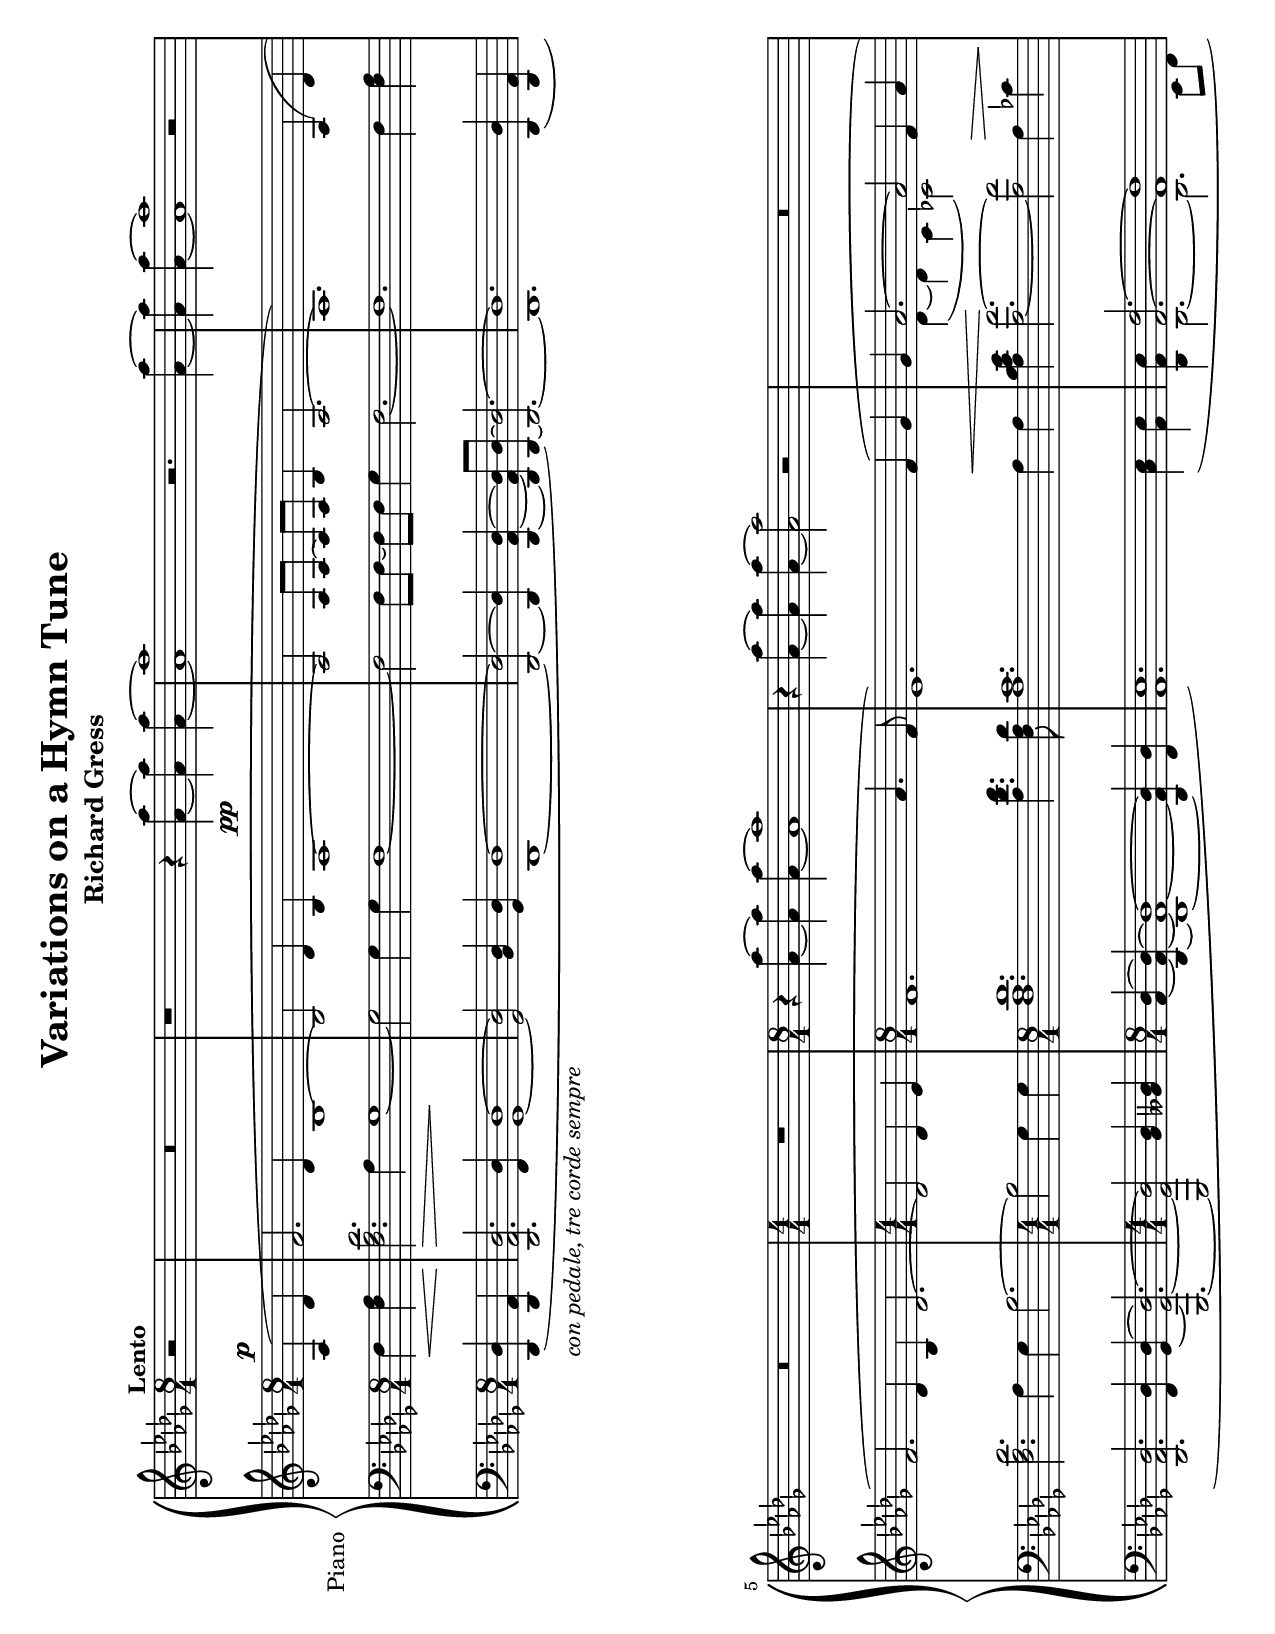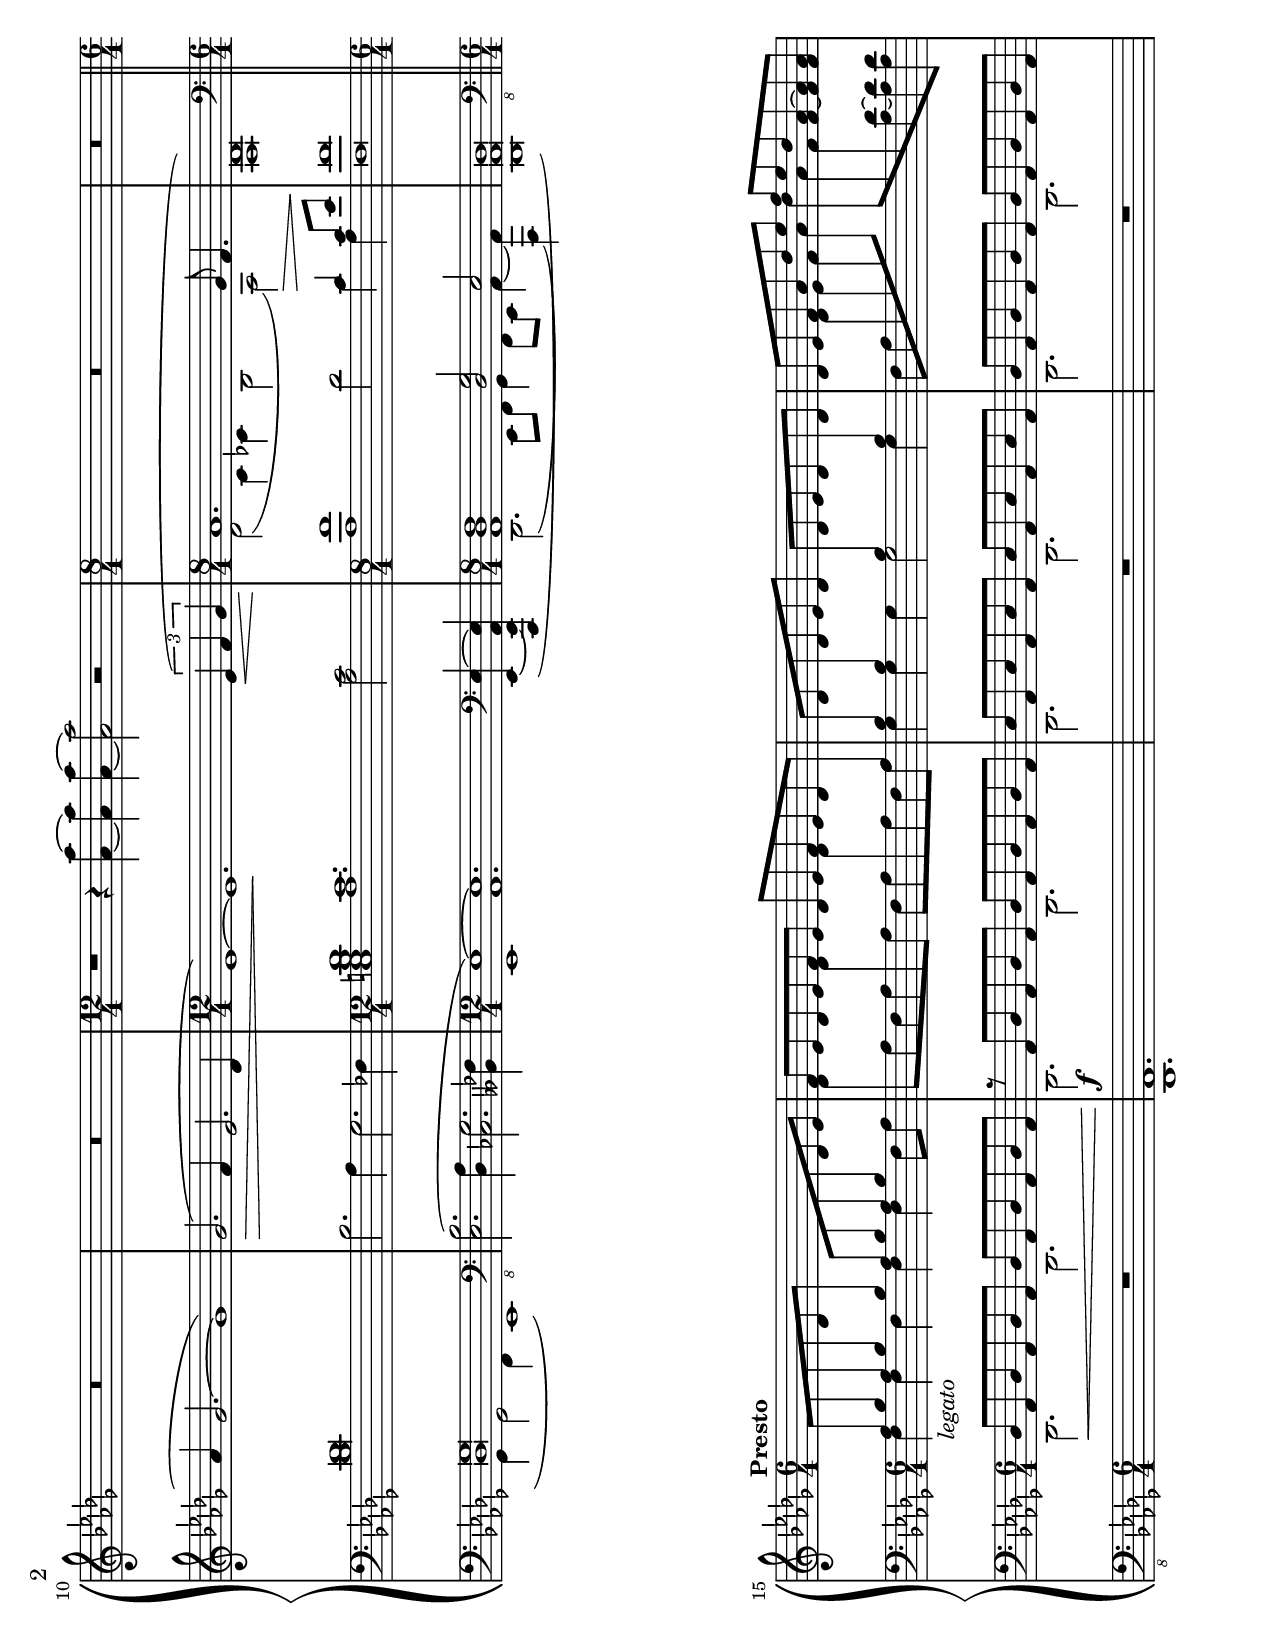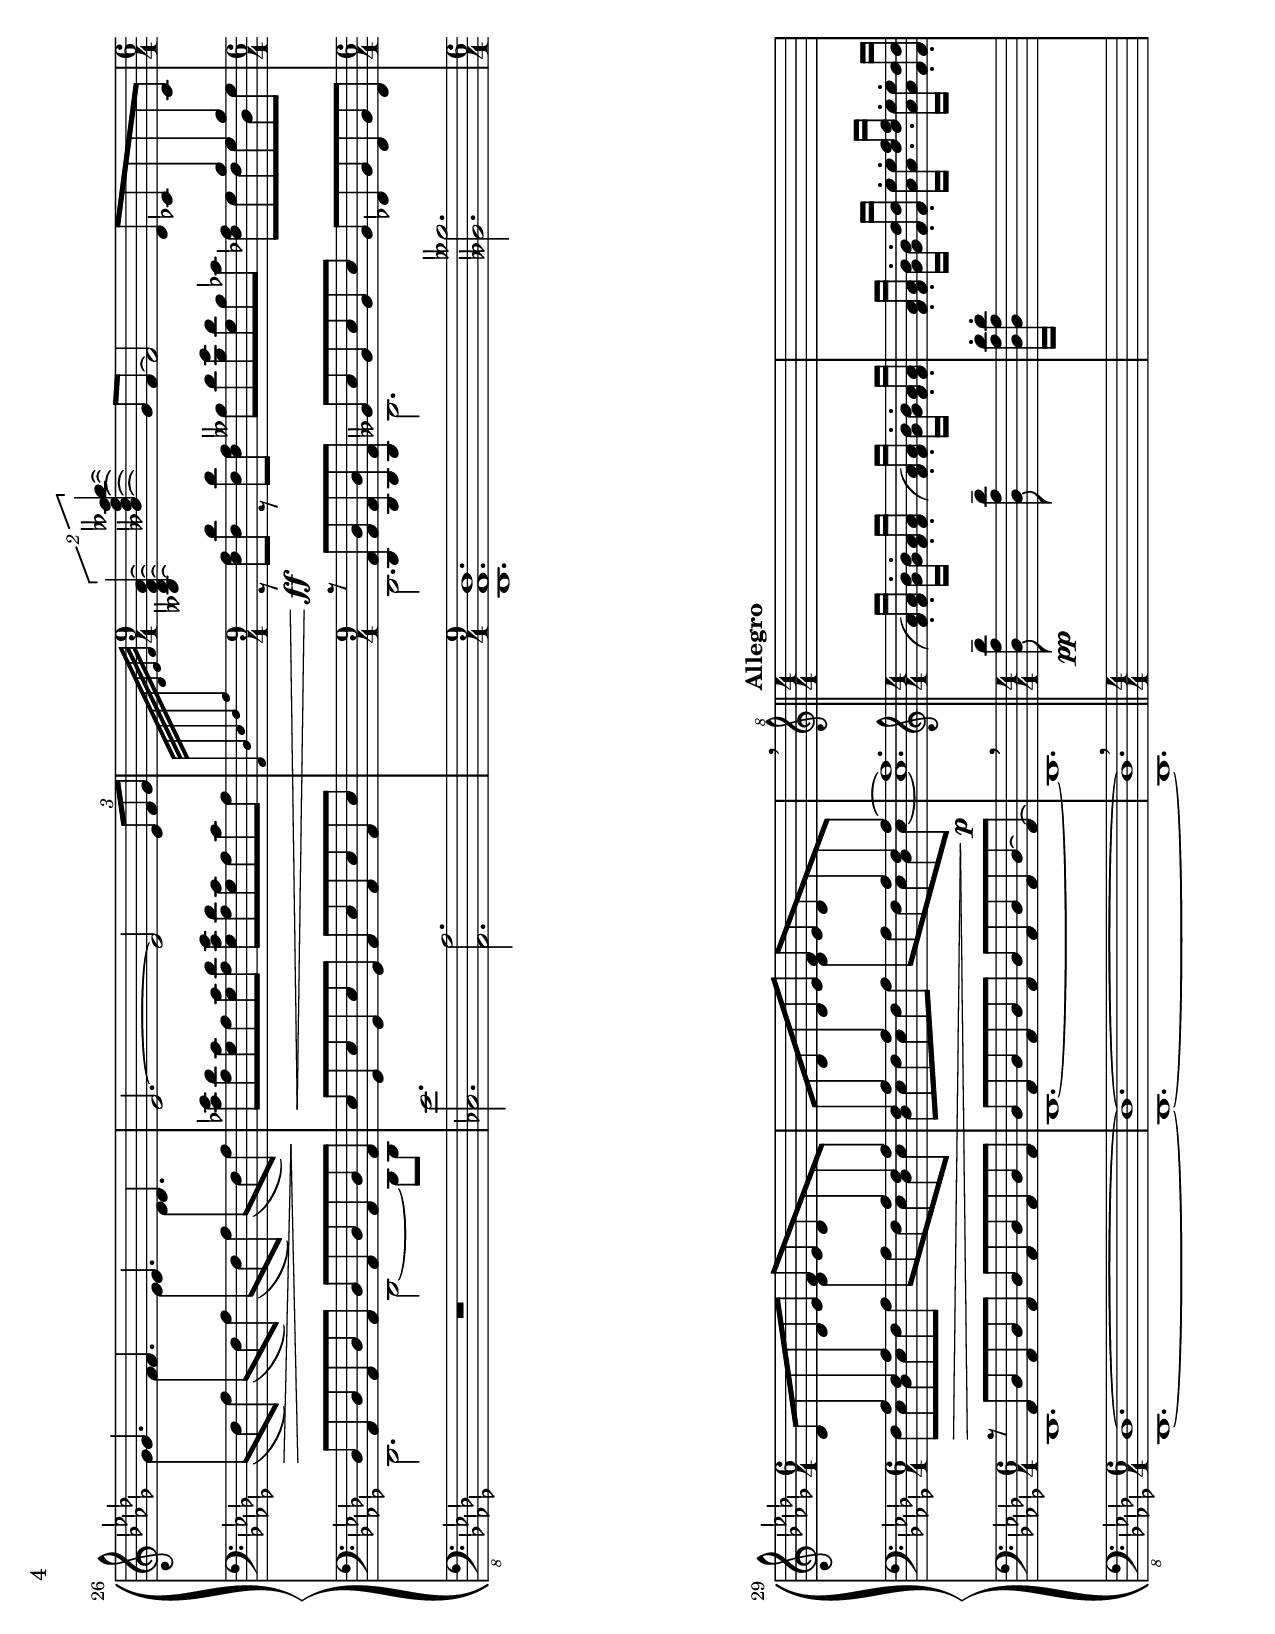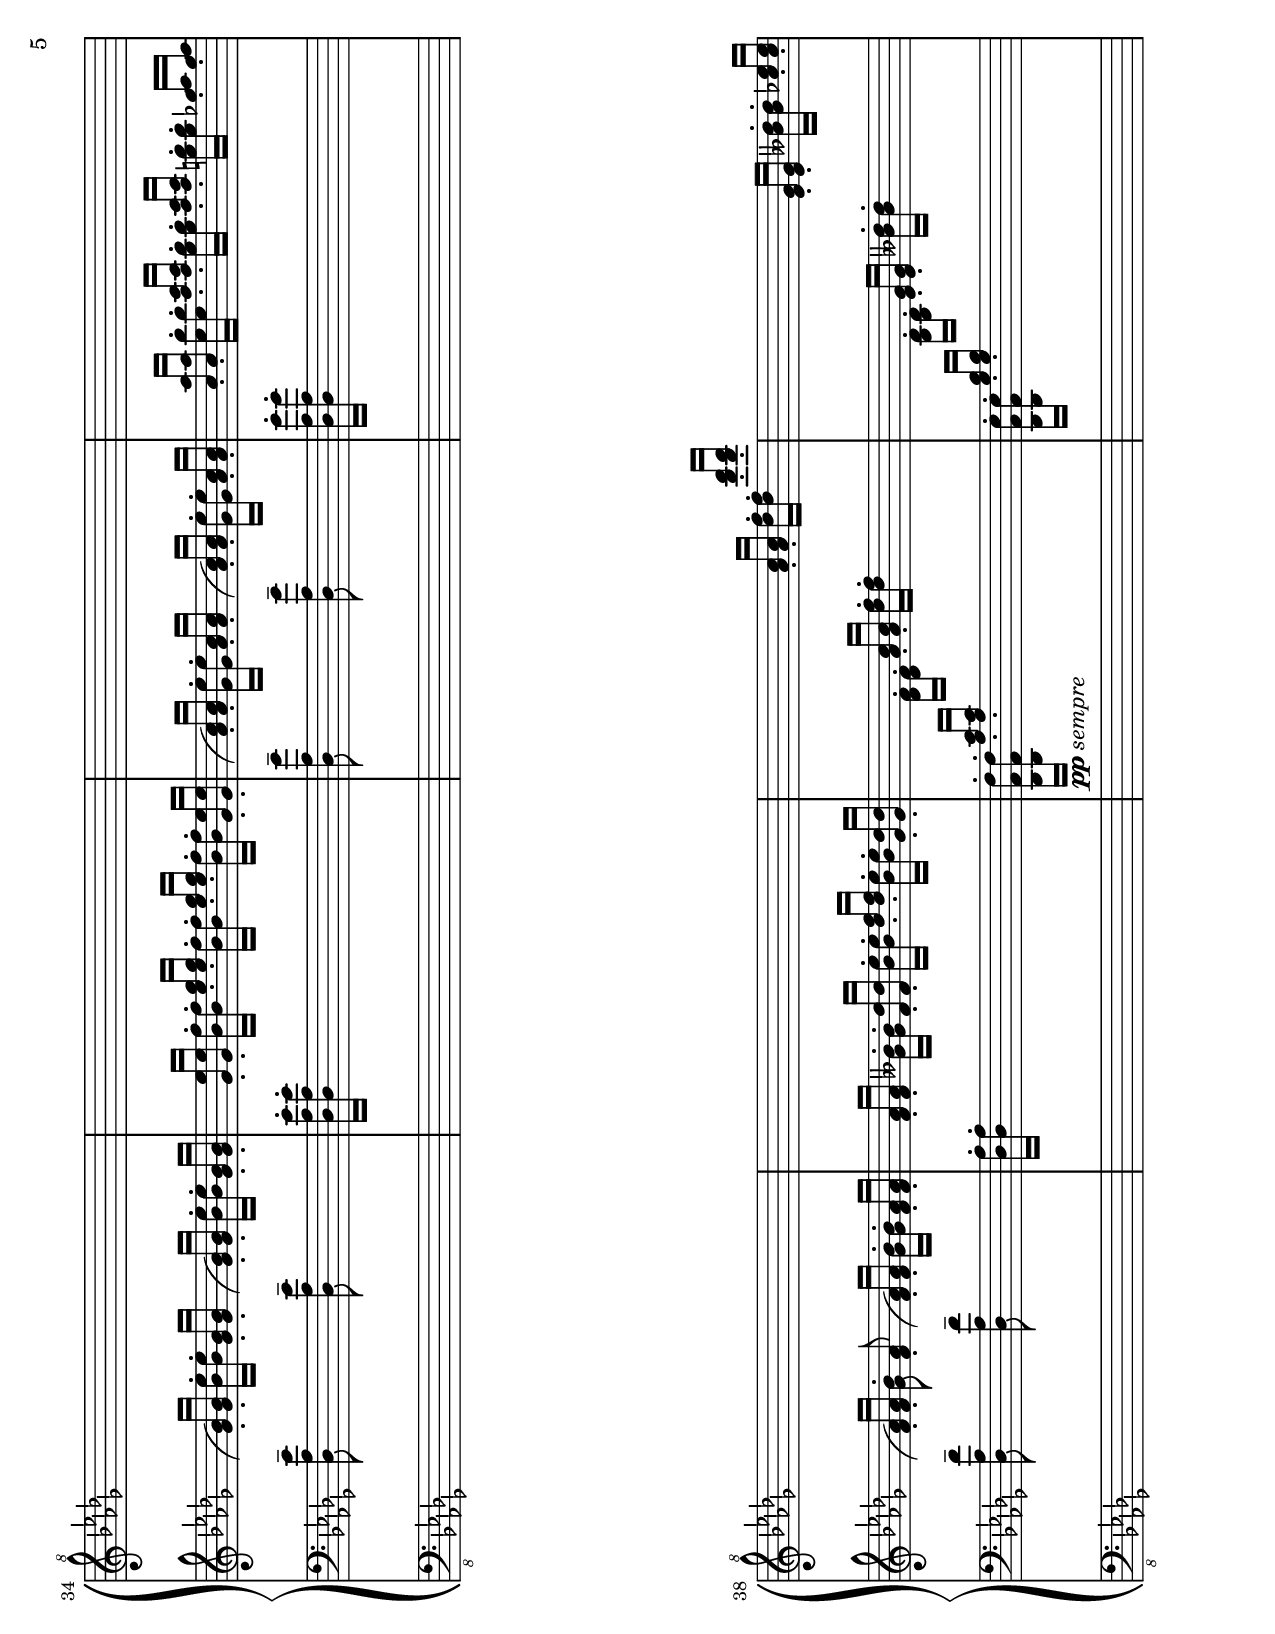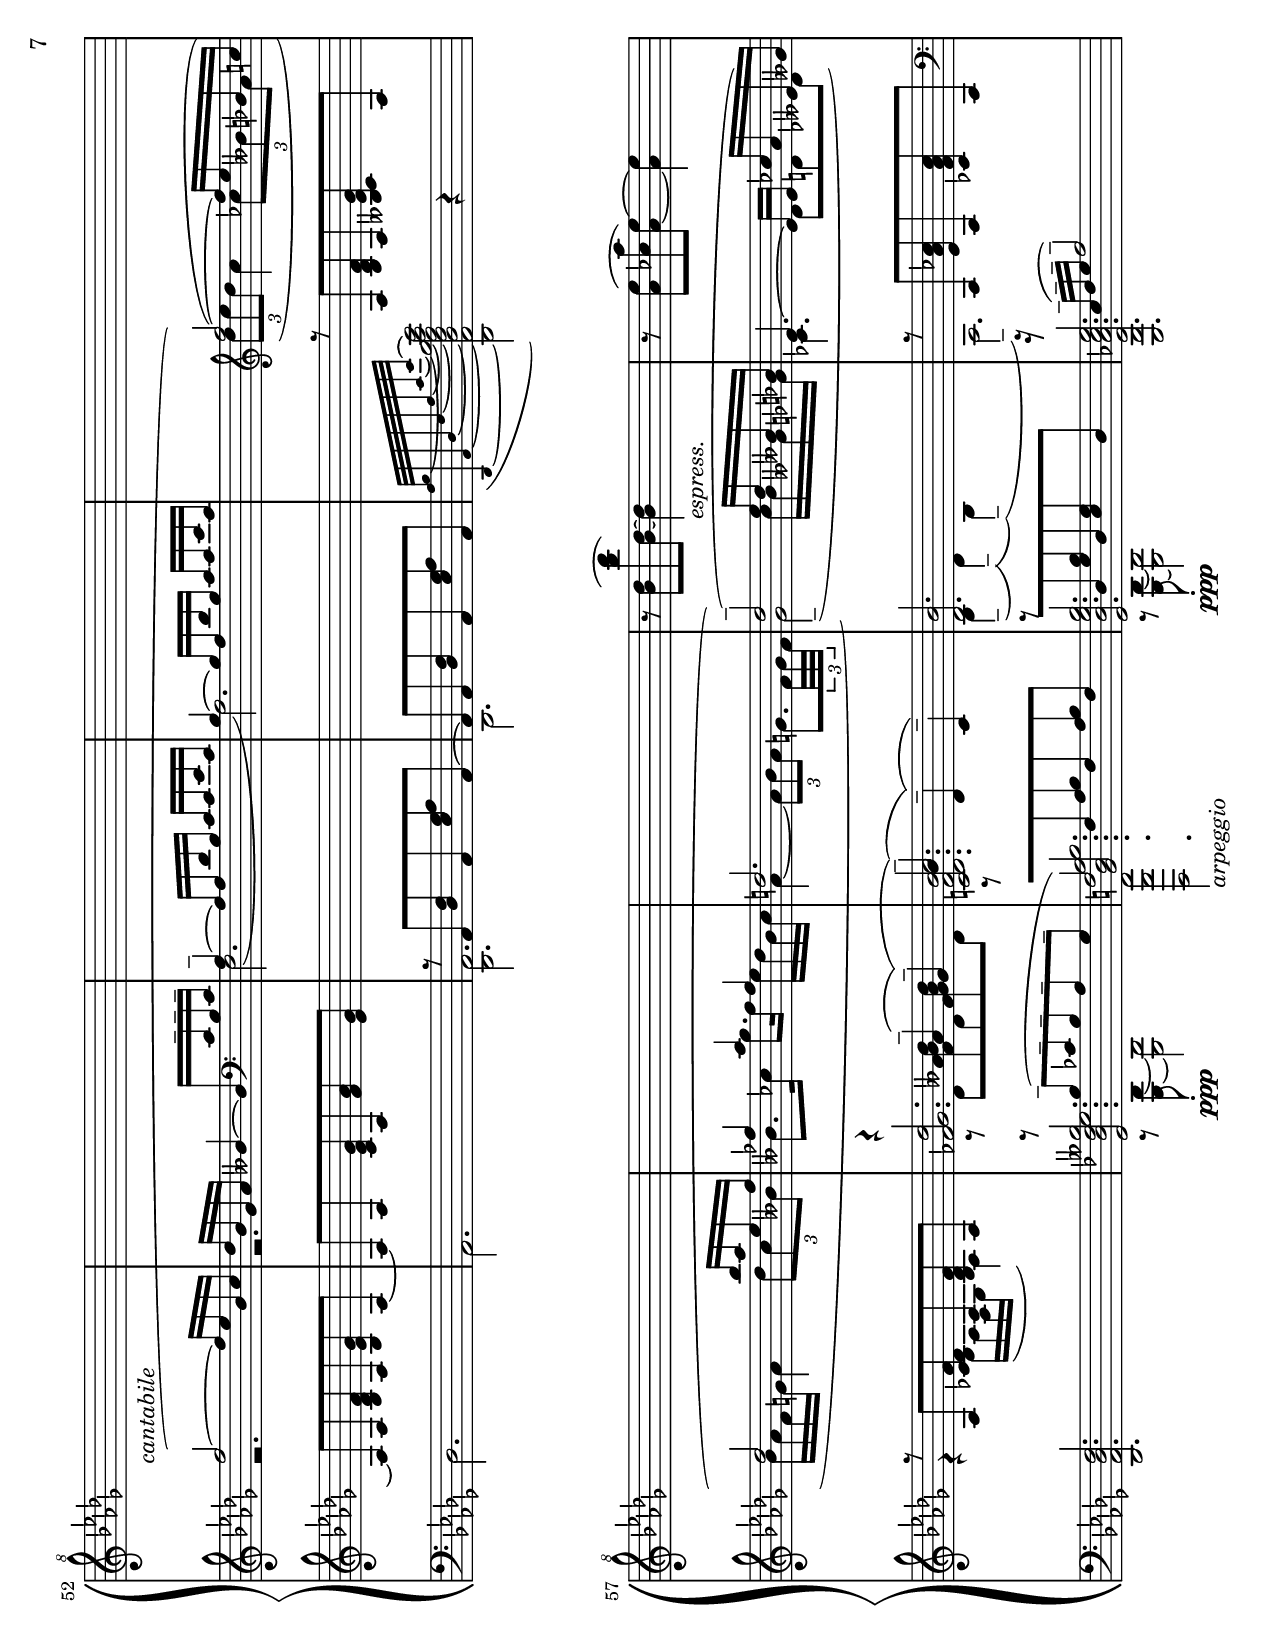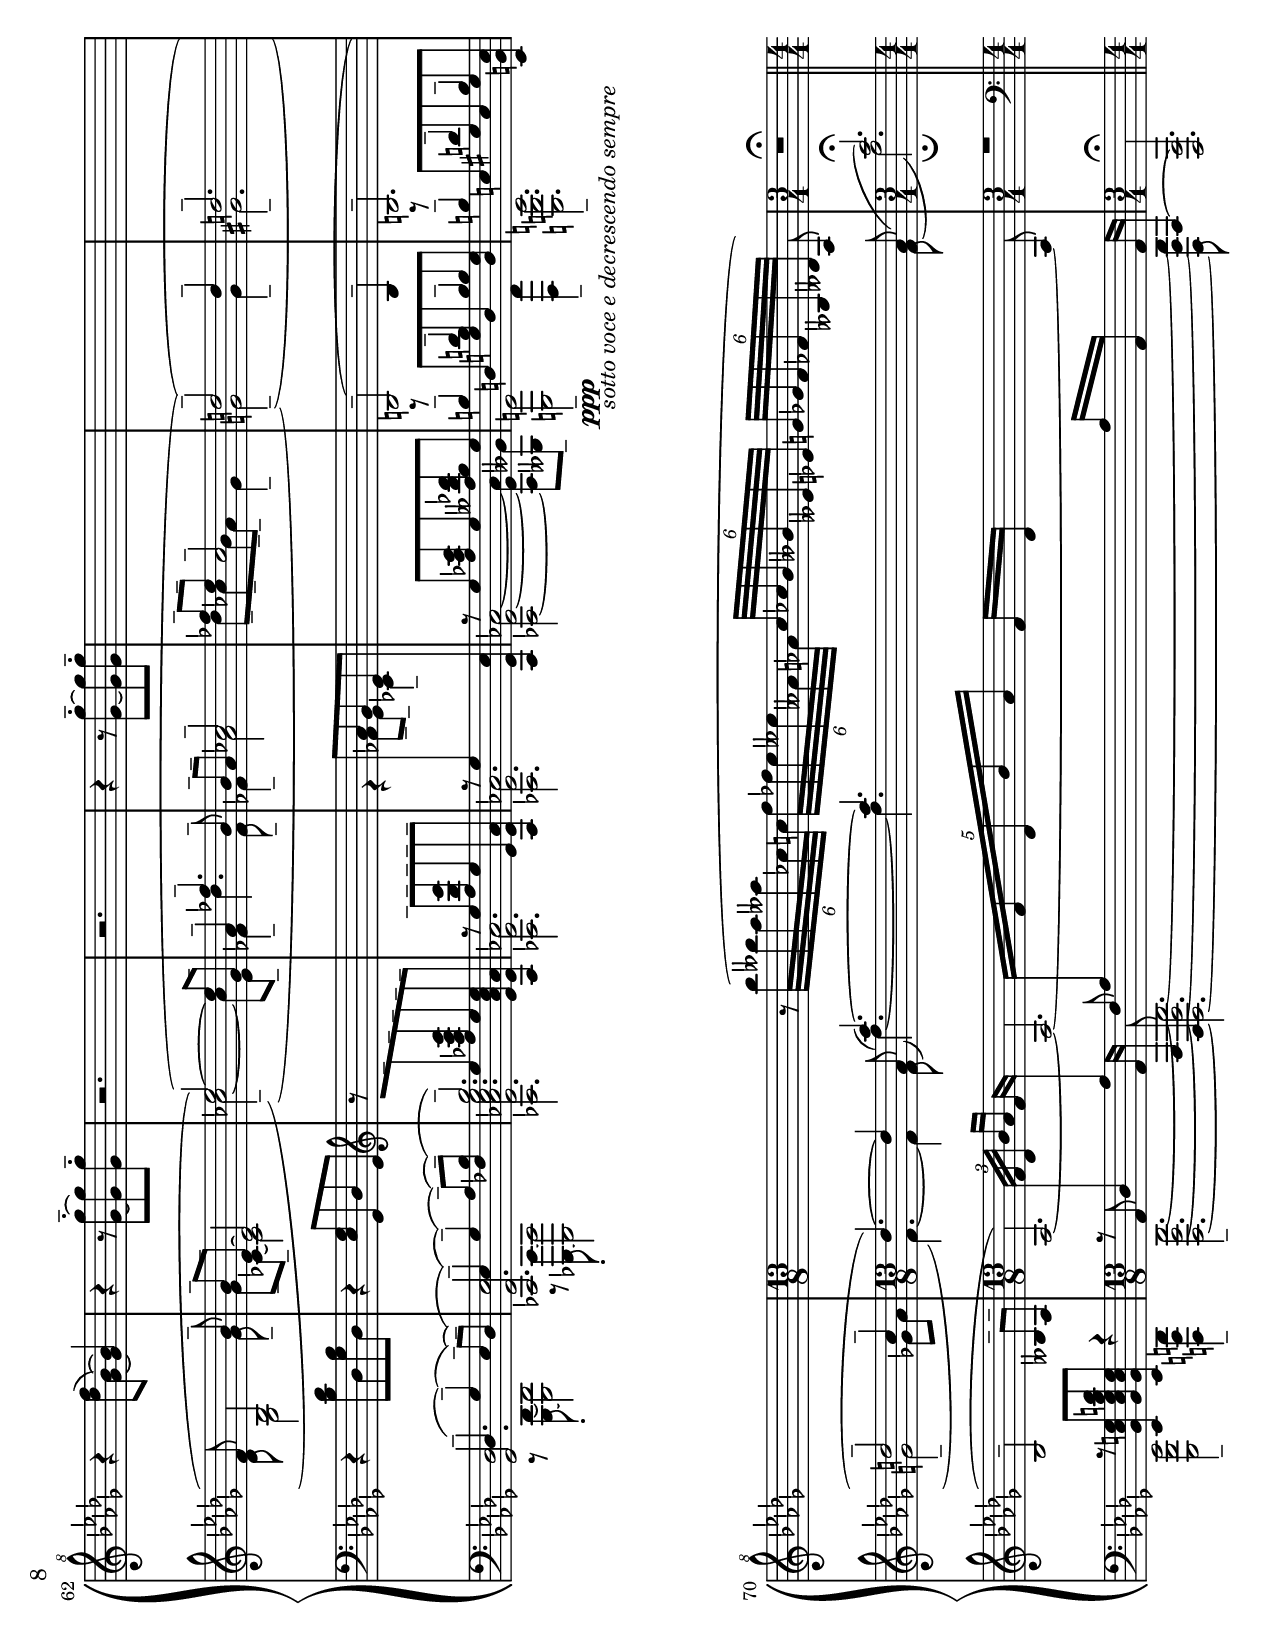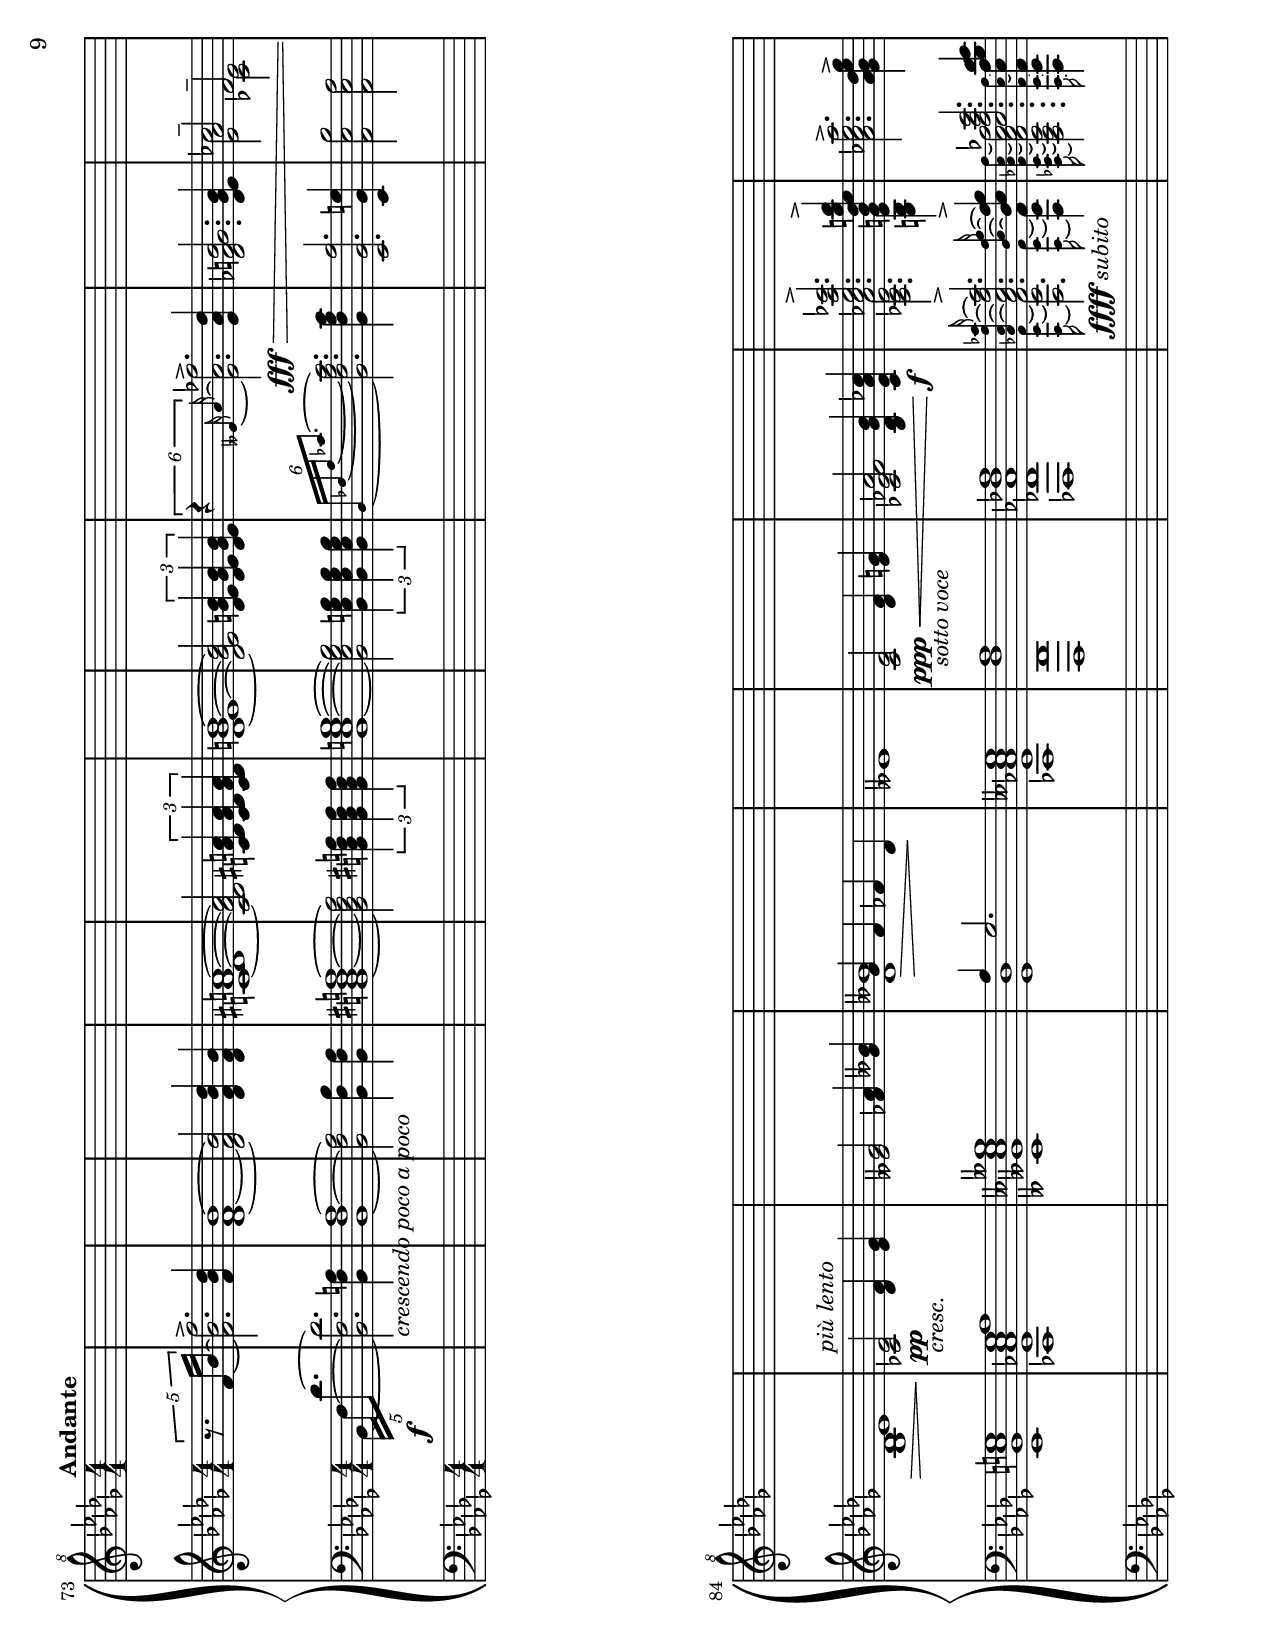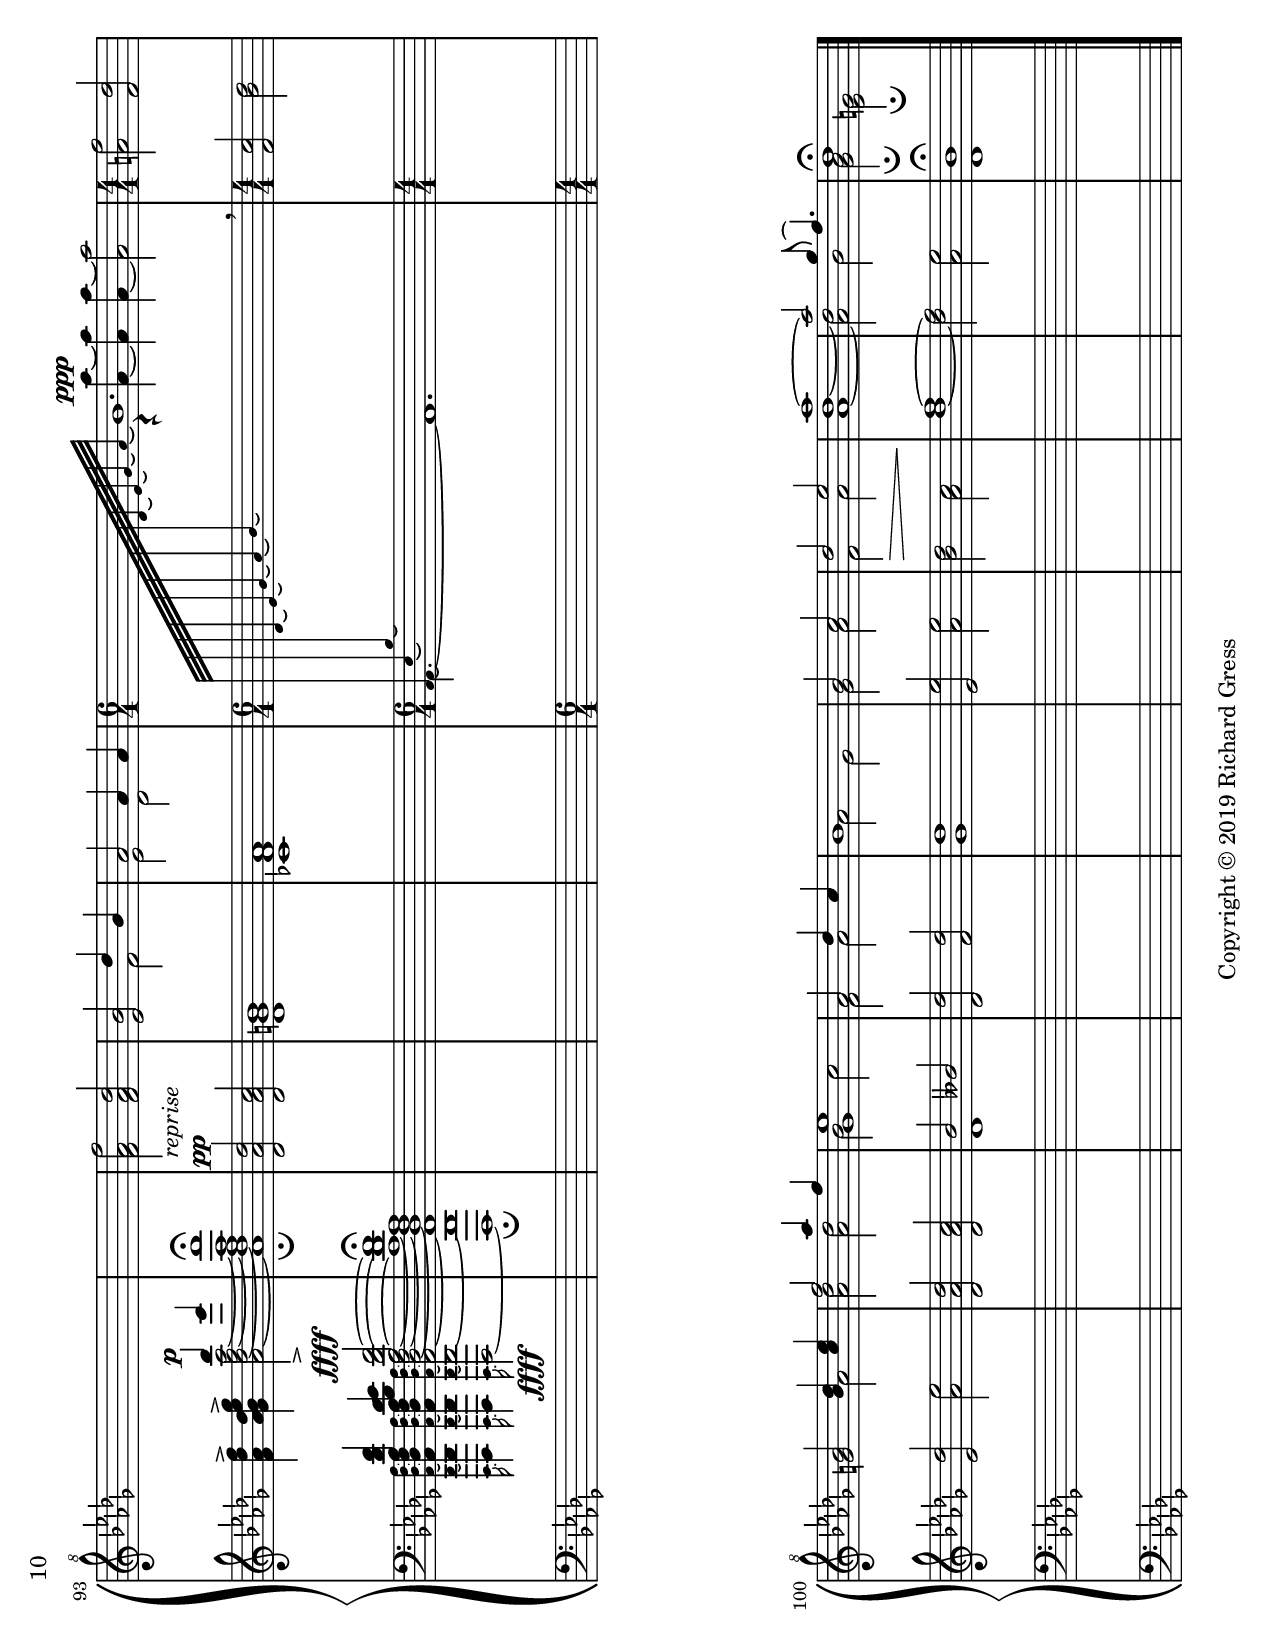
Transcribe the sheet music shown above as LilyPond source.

\version "2.18.2"
#(set-default-paper-size "letter" 'landscape)
cua = { \change Staff = "uppera" }
cub = { \change Staff = "upperb" }
cla = { \change Staff = "lowera" }
clb = { \change Staff = "lowerb" }
sd = { \stemDown }
sn = { \stemNeutral }
su = { \stemUp }

\header {
	title = "Variations on a Hymn Tune"
	subtitle = "Richard Gress"
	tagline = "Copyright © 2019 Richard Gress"
} 
uppera = \relative c'' {
	\numericTimeSignature
	\clef "treble" 
	\key des \major
	r2 
	R1 * 2
	r1 r4 <aes aes'>\pp~<aes aes'> <aes aes'>~
	<aes aes'>1 r2. <aes aes'>4~
	<aes aes'> <aes aes'>~<aes aes'>1 r2
	R1 * 2
	R1
	r4 <aes aes'>~<aes aes'> <aes aes'>~<aes aes'>1
	r4 <aes aes'>~<aes aes'> <aes aes'>~<aes aes'>2 r
	R1 * 2
	R1 * 2
	R1 * 2
	r1 r4 <aes aes'>~<aes aes'> <aes aes'>~<aes aes'>2 r
	R1 * 2
	R1 * 2
	\clef treble \voiceOne \cub aes,8 bes aes bes \cua des \cub bes aes bes aes bes \cua des ees
	f ees des ees f ees des ees f ees des \cub aes
	bes \cua des \cub bes \cua des ees des \cub bes \cua des ees des \cub bes \cua des
	des ees f aes des ees f ees des \oneVoice <f, aes>~<f aes> \voiceOne <f aes>
	<ges bes> \cub a, bes b bes a b c cis \cua d dis e 
	<des f> ees des ees des ees des ees f ees des \cub bes
	\time 9/4 g bes \cua des \cub bes g bes \cua des ees des ces des ees
	des \cub beses ges beses \cua des ees 
	\time 6/4 \oneVoice <des ees f>\laissezVibrer \voiceOne ees des \cub aes f aes \cua des \cub aes \cua des f aes f
	<des ees> des ces des ces des ees d ees e f ges
	\times 3/2 { \oneVoice <g, a c d e g>4 <aes bes des ees f aes>~ } <aes bes des ees f aes>2 \voiceOne f'8 aes
	aes4. ges~ges2.
	ges4. f ees des
	ees2.~ees2 \times 2/3 { ees8 f ges }
	\grace { \cub aes,,32 des ees f aes \cua des ees f } \times 3/2 { <beses, des f aes>4\laissezVibrer <beses' des f aes beses>\laissezVibrer } ges8 f~f2 des8 ces \cub beses ges beses \cua ces
	des \cub aes f aes \cua des ees f ees des \cub aes f aes
	f aes \cua des \cub aes \cua des ees f ees des \cub aes f aes~
	aes1. \breathe \cua \clef "treble^8"
	s1 * 18
	s2. * 10
	\oneVoice r8 <bes'' des>( <bes' des> <bes, des>)~ <bes des>4
	r8 <aes ees'>( <ces aes'> <aes ees'>)~ <aes ees'>4
	r4 <des f>8( <ges, bes>)~ <ges bes>4
	r4 r8 <ges ges'>---.~<ges ges'> <ges ges'>---.
	r2.
	r
	r4 r8 <ges ges'>---.~<ges ges'> <ges ges'>---.
	s2. * 5 s8
	r8 \times 4/6 { bes'32( beses aes aeses ces, c } \times 4/6 { f fes ees eeses aeses, aes }
	\times 4/6 { c ces bes beses eeses, ees } \times 4/6 { g ges f fes beses, deses } aes8) R1 * 3/4\fermata
	s1 * 36 s2.
}

upperb = \relative c' {
	\clef treble 
	\key des \major 
	\numericTimeSignature
	\time 8/4
	\partial 2 
	\voiceOne \tempo "Lento" aes4(^\p des 
	f2. des4 bes1~\!
	bes2 des4 bes aes1~
	aes2 aes8 aes~aes aes bes4 aes2.~
	aes1.) aes4( des \cub
	f2. des4 bes \cub des2.~
	\time 4/4 des2 des4 ees 
	\time 8/4 f1. aes4. f8
	ees1.) f4( ges
	ges << { aes2.\!~aes2 } \\ { des,4~( des c ces2) } >> f4 aes
	aes ges2.\!~ges1)
	ges2.(\> f4 ees2. des4
	\time 12/4 ees1)~ees1.\!
	<< { \times 2/3 { ees4(\< f ges } \time 8/4 aes1.\! ges8\> f4. <aes, des>\breve\!) } \\ { s2 des2( c4 ces bes2 aes) } >>
	\bar "||" \clef bass
	\time 6/4 \voiceTwo \tempo "Presto" f4_\markup { \italic legato } f f f f f8 aes
	\cua des \cub aes f aes \cua des \cub aes f aes \cua des \cub aes f aes 
	ges4 ges ges ges2 ges4
	f8 aes \cua des ees f aes des aes f \cub \oneVoice <aes, des>~<aes des> \voiceTwo <aes des>
	<bes des> f ges g ges f g aes a bes b c
	aes ges f ges f ges f ges aes ges f des
	g fes g fes g fes <fes aes>4 <fes aes> <fes aes> <fes ges beses>8 ges eeses ges ges beses
	\oneVoice <f aes bes>\laissezVibrer \voiceTwo aes f ees des ees f ees f \cua des' ees des
	\cub <ges, aes ces>\< aes ges aes ges aes ges <g b> <aes c> <a cis> <bes d> <ces ees>
	r\!\ff <f, aes> <f des'> r <f des'> <f aes> <des' f> <aes ees'> <f des'> aes \times 2/3 { des( c ces }
	bes) \cua des \cub bes \cua ges' \cub bes, \cua des \cub beses \cua des ees des \cub beses \cua des
	ges[(_\> \cub f, aes]) \cua f'[( \cub f, aes]) \cua ees'[( \cub f, aes]) \cua des[( \cub f, aes])\!
	<ces ees>\< <aes des> <ges ces> aes <ges ces> <aes des> <ges ces ees> <aes des> <ges ces> aes ces aes
	r\!\ff <f aes> <f des'> r <f des'> <f aes> beses des <beses ees> <ges des'> beses ces <fes, aes> ges fes ges des ges
	f\> ees des ees f aes \cua des \cub aes f ees des ees des ees f ees f aes \cua des \cub aes f ees des ees~\!\p
	ees1. \bar "||" \clef treble \breathe \time 4/4
	\oneVoice \autoBeamOff \cla \sd \tempo "Allegro" <des aes' des>8--(\pp \cub \su <f' aes>16-.)[ <f aes>-.] \sd <ges bes>-.[ <ges bes>-.] \su <f aes>-.[ <f aes>-.] \cla \sd <des, aes' des>8--( \cub \su <f' aes>16-.[) <f aes>-.] \sd <ges bes>-.[ <ges bes>-.] \su <f aes>-.[ <f aes>-.]
	\cla \sd <des, aes' des>16-.[ <des aes' des>16-.] \cub \su <f' aes>16-.[ <f aes>-.] \sd <ges bes>-.[ <ges bes>-.] \su <f des'>-.[ <f des'>-.] \sd <aes ees'>-.[ <aes ees'>-.] \su <des f>-.[ <des f>-.] \sd <aes ees'>-.[ <aes ees'>-.] \su <f des'>-.[ <f des'>-.]
	\cla \sd <des, aes' ees'>8--( \cub \su <ges' bes>16-.)[ <ges bes>-.] \sd <bes ees>-.[ <bes ees>-.] \su <ges bes>-.[ <ges bes>-.] \cla \sd <des, aes' ees'>8--( \cub \su <ges' bes>16-.)[ <ges bes>-.] \sd <bes ees>-.[ <bes ees>-.] \su <ges bes>-.[ <ges bes>-.] 
	\cla \sd <des, aes' ees'>16-.[ <des aes' ees'>]-. \cub \su <ges' ees'>-.[ <ges ees'>-.] \sd <bes f'>-.[ <bes f'>-.] \su <ees ges>-.[ <ees ges>-.] \sd <bes f'>-.[ <bes f'>-.] \su <ees ges>-.[ <ees ges>-.] \sd <bes f'>-.[ <bes f'>-.] \su <ges ees'>-.[ <ges ees'>-.]
	\cla \sd <des, aes' ges'>8--( \cub \su <aes'' c>16)-.[ <aes c>-.] \sd <ges ees'>-.[ <ges ees'>-.] \su <aes c>-.[ <aes c>-.] \cla \sd <des,, aes' ges'>8--( \cub \su <aes'' c>16)-.[ <aes c>-.] \sd <ges ees'>-.[ <ges ees'>-.] \su <aes c>-.[ <aes c>-.]
	\cla \sd <des,, aes' ges'>16-.[ <des aes' ges'>-.] \cub \su <c'' aes'>-.[ <c aes'>-.] \sd <ees bes'>-.[ <ees bes'>-.] \su <aes c>-.[ <aes c>-.] \sd <ges bes>-.[ <ges bes>-.] \su <aes c>-.[ <aes c>-.] \sd <g bes>-.[ <g bes>-.] \su <ges aes>-.[ <ges aes>-.]
	\cla \sd <des,, aes' f'>8--( \cub \su <f' aes>16)-.[ <f aes>-.] \sd <ges bes>8-. \su <f aes>-. \cla \sd <des, aes' f'>8--( \cub \su <f' aes>16)-.[ <f aes>-.] \sd <ges bes>-.[ <ges bes>-.] \su <f aes>-.[ <f aes>-.] 
	\cla \sd <des, aes'>-.[ <des aes'>-.] \cub \su <f' aes>16-.[ <f aes>-.] \sd <ges beses>-.[ <ges beses>-.] \su <f des'>-.[ <f des'>-.] \sd <beses ees>-.[ <beses ees>-.] \su <des f>-.[ <des f>-.] \sd <beses ees>-.[ <beses ees>-.] \su <ges des'>-.[ <ges des'>-.]
	\cla \sd <des,, aes' f'>-.[_\markup { \dynamic pp \italic sempre } <des aes' f'>-.] \su <aes'' c>-.[ <aes c>-.] \cub \sd <des f>-.[ <des f>-.] \su <aes' c>-.[ <aes c>-.] \sd <des f>-.[ <des f>-.] \cua \su <aes' c>-.[ <aes c>-.] \sd <des f>-.[ <des f>-.] \su <des' f>-.[ <des f>-.]
	\cla \sd <des,,,,, aes' ees'>-.[ <des aes' ees'>-.] \su <ges' bes>-.[ <ges bes>-.] \cub \sd <bes des>-.[ <bes des>-.] \su <ees ges>-.[ <ees ges>-.] \sd <beses' des>-.[ <beses des>-.] \cua \su <ees ges>-.[ <ees ges>-.] \sd <beses' des>-.[ <beses des>-.] \su <ces ees>-.[ <ces ees>-.]
	\cla \sd <des,,,, aes' f'>-.[ <des aes' f'>-.] \cub \su <ges'' beses>-.[ <ges beses>] \sd <f aes>-.[ <f aes>-.] \cua \su <ges' beses>-.[ <ges beses>] \sd <f aes>-.[ <f aes>-.] \su <ges' beses>-.[ <ges beses>] \sd <f aes>-.[ <f aes>-.] \su <des' f>-.[ <des f>-.]
	\cla \sd <ees,,,,, bes' g'>-.[ <ees bes' g'>-.] \cub \su <f'' bes>-.[ <f bes>-.] \sd <g ees'>-.[ <g ees'>-.] \su <des' g>-.[ <des g>-.] \cla \sd <ees,,, c' aes'>-.[ <ees c' aes'>-.] \cub \su <c'' aes'>-.[ <c aes'>-.] \sd <bes' ees>-.[ <bes ees>-.] \su <c aes'>-.[ <c aes'>-.]
	\cla \sd <des,,, aes' des>8--( \cub \su <f'' aes>16-.)[ <f aes>-.] \sd <ges bes>8-. \su <f aes>-.\cla \sd <des, aes' des>16-.[ <des aes' des>16-.] \cub \su <f' aes>16-.[ <f aes>-.] \sd <ges bes>-.[ <ges bes>-.] \su <f aes>16-.[ <f aes>-.]
	\cla \sd <des, aes' des>16-.[ <des aes' des>16-.] \cub \su <f' aes>16-.[ <f aes>-.] \sd <ges bes>-.[ <ges bes>-.] \su <f des'>-.[ <f des'>-.] \sd <aes ees'>-.[ <aes ees'>-.] \su <des f>-.[ <des f>-.] \sd <ees ges>-.[ <ees ges>-.] \su <aes, f'>-.[ <aes f'>-.]
	<f des'>8-- \cla \sd <aes,, ees'>16-.[\> <aes ees'>16-.] \su <des f>-.[ <des f>-.] \sd <ees aes>-.[ <ees aes>-.] \su <f des'>-.[ <f des'>-.] \sd <aes ees'>16-.[ <aes ees'>16-.] \su <des f>-.[ <des f>-.] \sd <ees aes>-.[ <ees aes>-.] 
	\cub \su <f des'>-.[ <f des'>-.]  \sd <aes ees'>16-.[ <aes ees'>16-.] \su <des f>-.[ <des f>-.] \sd <ees aes>-.[ <ees aes>-.] \su <f des'>-.[ <f des'>-.] \cua \sd <aes ees'>16-.[ <aes ees'>16-.] \su <des f>-.[ <des f>-.] \sd <ees aes>-.[ <ees aes>-.] \su <f des'>8-.\! r
	\cla \sd <des,,,, aes'>8--(\pp\> \su <des' aes'>16-.)[ <des aes'>-.] \sd <des, aes'>8-. \su <des' aes'>-. \sd <des, aes'>-. \su <des' aes'>-.\!
	\cub s1 \oneVoice \autoBeamOn
	\time 3/4 << {  \tempo "Lento"
			R1 * 3/4
			R1 * 3/4 
			f''2(~^\markup { \italic cantabile } f16 ees bes c
			des bes ges aes beses4~beses16 \clef bass c,-- bes-- c--
			aes4~-- aes16 aes des bes c c ees c
			bes4~bes16 aes des bes c c ees c
			\clef treble f'2)(~ f16 ees bes c
			des2 bes'16 aes ees f 
			fes4 aes fes
			d2.
			des2)(-- ees16-\markup { \italic espress. } des beses bes
			ees,4.~ees16 ees ces' aes eeses geses
			f8 bes,2 bes'8-- bes-- ees,--~ ees2
			ees')(~ ees8 ges,-- 
			aes4-- fes'4.-- bes,8--
			bes-- aes-- ces2-- 
			fes8-- ees-- ces2-- 
			d)(-- d4-- 
			d2.--
			d2-- c4--
			des4.)~des4 aes8(
			aes'4.)~aes4. aes,8(
			aes'2.)\fermata
	}
	\\
	{
		R1 * 3/4 
		R1 * 3/4 
		r2.
		r
		f,,( 
		aes)
		\times 2/3 { des'8( ees des } c4 \times 2/3 { ces8 beses aes }
		bes16 aes f g aes4 \times 2/3 { des8 c beses }
		beses8. ces16 ges'8. fes16 ees des beses ces
		aes4~ \times 2/3 { aes8 bes aes } g8. \times 2/3 { f32 g f }
		ges2--)( c16 bes geses ges
		ces,4. des8 d des
		des ges,2 ges'8-- 
		ges-- ces,--~ ces2
		ces'2--)(~ ces8 ees,-- 
		fes4-- des'4. fes,8--
		fes4-- aes2
		des8-- ces-- bes-- aes-- ges4--
		g2)(-- g4-- 
		gis2.--
		g2-- ges8 aes8
		f4.)~f4 f8(
		f'4.)~f4. f,8(
		f'2.\fermata)
	}
>>
	\bar "||"
	\time 4/4 \partial 4 \times 4/5 { \oneVoice \set tieWaitForNote = ##t \tempo "Andante" r8. f,16~ bes~ } <f bes f'>2.-> \set tieWaitForNote = ##t <f bes des>4
	<des f bes>1~
	<des f bes>2 <des f bes des>4 <des f bes>
	<c d fis a>1~
	<c d fis a>2 \times 2/3 { <c d fis a>4 <c d fis a> <c d fis a> }
	<des ees g bes>1~
	<des ees g bes>2 \times 2/3 { <des ees g bes>4 <des ees g bes> <des ees g bes> }
	\grace { \set tieWaitForNote = ##t \times 4/6 { r4 eeses16~ aes~ } } \set tieWaitForNote = ##f <eeses aes fes'>2.->\>\fff <eeses aes des>4
	<des fes g bes>2. <des ees g bes>4
	<< { aes'2-- f-- } \\ { <ees ces'> <ces ees> } >>
	<bes des ees>1
	<ces ees>2^\markup { \italic { più lento } }\!\pp_\markup { \italic cresc. } <des f>4 <ees ges>
	<eeses ges>2 <fes aes>4 <ges beses>
	<< { ges4\> f fes des\! } \\ { <des beses'>1 } >>
	eeses
	<c ees>2\ppp_\markup { \italic { sotto voce } }\< <des f>4 <ees g>
	<ces ees fes aes>2 <bes des ges bes>4 <ces ees aes ces>\!\f
	<< { <ces' ees aes ces>2.-> <bes des ees g bes>4-> } \\ { <aes, ces ees aes>2.-> <g bes ees g>4-> } >>
	<aes' ces ees aes>2.-> <ges aes bes des ees ges>4->
	<f aes des f>-> <ges aes bes des ees ges>-> << { des''^\p ees f1\fermata } \\ { <aes,, des f aes>2->~<aes des f aes>1\fermata } >>
	\cua <f' aes f'>2_\markup { \italic reprise } <f aes des>
	<ees bes'> << { des'4 bes aes2 aes4 aes } \\ { f2 ees des } >> \time 6/4
	\grace { \cla aes,,32[\laissezVibrer ees'\laissezVibrer bes'\laissezVibrer \cub des\laissezVibrer ees\laissezVibrer ges\laissezVibrer aes\laissezVibrer bes\laissezVibrer \cua des\laissezVibrer ees\laissezVibrer ges\laissezVibrer aes]\laissezVibrer } << { bes1. } \\ { r4 <aes aes'>4^\ppp~<aes aes'> <aes aes'>~<aes aes'>2 } >>
	\time 4/4 <a f'>2 <f des'> 
	<g bes> << { <bes des>4 <c ees> f2 aes4 f <ges, ees'>1 aes2 des4 c bes1 bes2 c des ees aes1~aes2 ges8( f4.) des1\fermata } \\ { 
	aes2 <aes des> <aes des> bes c f, aes aes ges ges aes f\> aes <aes des>1\!~<aes des>2 bes <ges bes>\fermata <ees g>\fermata
	} >> \bar "|."
}
lowera = \relative c {
	\numericTimeSignature
	\clef bass \key des \major
	\voiceTwo f4\< <f aes>
	<f aes des>2.\!\> aes4 ges1~\!
	ges2 ges4 ges f1~
	f2 f8 f~f f ges4 f2.~
	f1. f4 <f aes>
	<f aes des>2. aes4 ges \oneVoice bes2.~
	bes2 ges4 ges
	<f aes des>1. <aes des f>4. <f aes des>8
	<aes c>1. aes4^\< aes
	<aes bes c ees> <aes f'>2.~\! <aes f'>2 aes4^\> ces
	<bes des>\breve\!
	bes2. aes4 ges2. fes4
	<ees g bes des>1 <aes c>1. <aes c>2
	<aes f'>1 des2 << { c4 c8 ees } \\ { c4 aes } >>
	<f f'>\breve
	<< { des8 aes des aes des aes des aes des aes des aes
	r aes des aes des aes des aes des aes des aes
	ees' aes, ees' aes, ees' aes, ees' aes, ees' aes, ees' aes, 
	des aes des aes des aes des aes des aes des aes
	aes ees' aes, ees' aes, ees' aes, ees' aes, ees' aes, ees'
	r <bes ees> <aes des> <bes ees> <aes des> <bes ees> <aes des> <bes ees> <aes des> <bes ees> <aes des> <bes ees>
	bes <g des'> bes <g des'> bes <g des'> <fes ces'> des' <fes, ces'> des' <fes, ces'> des' eeses eeses beses eeses aes, ces
	r aes des aes des aes des aes des aes des aes 
	ees' <ges, ces> <aes ees'> <ges ces> <aes ees'> <ges ces> <ces ees> <ges aes> <ces ees> <ges aes> <ces ees> <ges aes>
	des <des aes'> <aes' des> <des, aes'> <aes' des> <des, aes'> aes' des aes des aes des
	r ges, ges' des ges des r ges, des' ges des ges
	des aes des aes des aes des aes des aes des aes
	ees' ges, ees' ges, ees' ges, aes ees' aes, ees' aes, ees'
	\time 9/4 r <des, aes'> <aes' des> <des, aes'> <des des'> <des aes'>
	beses' ees beses ees beses ees beses fes beses fes beses fes
	\time 6/4 r aes des aes des aes des aes des aes des aes
	des aes des aes des aes des aes des aes des\laissezVibrer aes\laissezVibrer
	} \\
	{ 
		des,2.\< des
		des\!\f des
		des des
		des des
		des des
		des des
		des des <des eeses ges beses des>
		des des
		<des ges aes ces des> <des ges>
		des des
		<des des'> <des des'>
		des des2~des8 des
		s1. 
		des2. des s
		des1. 
		des~
		des
	} >> \breathe
	s1 s s s s s s s s s s s s s s s s s
	\clb \sd \clef bass r8\pp aes'' \cla \clef treble <bes des f> aes <bes ees ges> aes~ 
	\oneVoice aes aes <bes des f> aes <bes ees ges> aes
	~ aes aes <bes des f> aes <bes ees ges> aes~ 
	aes aes <c ees ges> aes <f' aes> <ees ges> \voiceOne
	\clb r aes,, <des f> aes <ees' ges aes> aes,~ 
	aes aes <des f> aes <ees' ges aes> aes,
	\cla r aes' <bes des f> aes <beses c ees ges> aes 
	<< { r aes <ces des f> aes <bes des f> aes
	} \\ { 
	r4 bes16( aes f ges aes4) } >>
	<< { \voiceOne 
			<fes' ges des'>2. 
			<c d f bes c> 
	} \\ { \voiceTwo
		r8 des <fes aes beses des> des <fes ges beses des> des
		\sd r[ \clb \su f, <aes bes> f <aes bes> f]
	} \\ { \voiceThree
		r4 aes'--( ges--)(
		bes--)( d,--)( c--)
	} >>
	<< { \voiceOne
			<des bes'>2.
			r8 aes <ees' aes ces> aes, <ces f aes ces> aes
	} \\ {
		\voiceTwo bes4--( des--)( bes--)(
		aes2.)--
	} >> % v 3 tacet
	\clef bass \oneVoice r4 <bes des>8 des, <ges bes> des
	r4 <ees ges>8 ges, des' ges, \clef treble
	\sd r8[ \sn \clb \voiceOne ges'-- <aes ces ees ges>-- ges-- <ges, ces ees ges>-- <ces, ges' ces>--]
	r ges''-- <aes des ges>-- ges-- ges,-- <ces, ges' ces>--
	<< { r ges'' \cla aes' ges ees \clb <ces,, ges' ees'> } \\ { \cla r4 fes''8-- ees-- ces4-- \clb } >>
	r8 ges <aes ces ees> ges <aes beses des fes> ges \cla
	b2(-- b4-- b2.-- bes2-- beses8-- aes-- \tieDown
	aes2.)
	~aes~aes8
	R1 * 3/4 \tieNeutral \clef bass \oneVoice
	\times 4/5 { \set tieWaitForNote = ##t bes,16~\f f'~ des'8.~ } <bes, f' des'>2._\markup { \italic { crescendo poco a poco } } \set tieWaitForNote = ##f <bes f' a>4
	<bes f' aes>1~
	<bes f' aes>2 <bes f' bes>4 <bes f' aes>
	<bes d fis a>1~
	<bes d fis a>2 \times 2/3 { <bes d fis a>4 <bes d fis a> <bes d fis a> }
	<bes ees g bes>1~
	<bes ees g bes>2 \times 2/3 { <bes ees g bes>4 <bes ees g bes> <bes ees g bes> }
	\grace { \times 4/6 { \set tieWaitForNote = ##t bes16~ fes'~ aes~ ces8.~ } } <bes, fes' aes ces>2. \set tieWaitForNote = ##f <bes fes' aes ces>4
	<ees, bes' aes'>2. <ees bes' g'>4
	<aes ees' bes'>2 <aes ees' aes>
	<ees bes' e g>1
	<< { <ees' ges aes>1 
			<ges beses> 
			aes4 ges2. 
			<eeses ges>1 
			<f aes> 
			<ces fes aes> 
			\grace { <ces ees aes ces>16~ } <ces ees aes ces>2. \grace { <des ees aes bes>16~ } <des ees aes bes>4
			<ees aes ces ees>2. <aes bes des ees>4
			<aes des f> <aes bes des ees> <aes des f>2~^\ffff
			<aes des f>1\fermata
		} \\ {
			<ces,, ges' ces>1
			<eeses beses' eeses>
			<ges des'>
			<ces, ges' ces>
			<des, des'>
			<fes fes'>
			\grace { <aes ees' aes>16~_\markup { \dynamic ffff \italic subito } } <aes ees' aes>2. \grace { <aes ees' aes>16~ } <aes ees' aes>4
			\grace { <aes ces ees aes ces ees aes>16~ } <aes ces ees aes ces ees aes>2. \grace { <aes ees' aes ees' aes>16~ } <aes ees' aes ees' aes>4
			\grace { <des, des' aes' des f aes>16~ } <des des' aes' des f aes>4 \grace { <des des' aes' des f aes>16~ } <des des' aes' des f aes>4 \grace { <des des' aes' des f aes>16~_\ffff } <des des' aes' des f aes>2~
			<des des' aes' des f aes>1\fermata
		} >>
	\cub <des''' aes' des>2^\pp <des aes' c>
	<des g bes>1
	<ces f aes>
	\cla \grace { \voiceTwo aes,4. ~ \oneVoice } aes1. \breathe
	\cub <f'' c'>2 <bes des>
	<ees, des'> <aes ees'>
	<des, aes' des> <des aes' c> 
	<< { bes'2 beses } \\ { des,1 } >>
	<des des'>2 <f des'>
	<ges des'>1
	<ees ees'>2 <aes ees'>
	<bes des> <aes c>
	<des f>1~
	<des f>2
	<aes ees'>
	<des, bes'>1\fermata
}

lowerb = \relative c, {
	\numericTimeSignature
	\clef bass 
	\key des \major 
	<des des'>4(_\markup { \italic { con pedale, tre corde sempre } } <des aes'>
	<des aes' des>2. <f des'>4 <ges des'>1~
	<ges des'>2 <bes des>4 <ges des'> <des des'>1~
	<des des'>2~<des des'>4 <des aes' des>~<des aes' des>8 <des des'>)~<des des'>2.~
	<des des'>1. <des des'>4( <des aes'>
	<des aes' des>2. <f des'>4 <ges des'>~<ges, ges' des'>2.~<ges ges' des'>2 <bes' des>4 <beses des>
	<aes des>~<des, aes' des>~<des aes' des>1~<des aes' des>4 <f des'>
	<aes ees'>1.) << { s2. <aes f'>2.~<aes f'>1 <des ges>\breve } \\ { <c ees>4( <aes ees'>
	<des, aes' ees'> des2.~des ees8 f ges4 ges2 f4 ees1) } >>
	\clef "bass_8" <ees bes'>2.( <des aes'>4 <ces ges'>2. <beses fes'>4
	<ees, ees'>1)~<aes ees'>1.
	\clef bass <ees' ees'>4(~<aes, ees' aes ees'> << { <aes' des f>1 <des ges>2 ees } \\ { des,2.( ees8 f ges4 f8 ees aes4~ <aes, aes'>) } >>
	<des aes' des>\breve) \clef "bass_8"
	R1 * 6/4
	<des, aes'>1.
	R1 * 6/4
	R1 * 6/4
	R1 * 6/4
	<des aes'>1.
	r2. r r
	<des aes'>1.
	R1 * 6/4
	<< { \times 3/2 { r4 <des aes'>~ } <des aes'>2. } \\ { <des aes'>1. } >>
	R1 * 6/4
	R1 * 6/4
	<ces' ees'>2. <aes aes'>
	<des, aes' des>1. <beses' beses'>2.
	<des, des'>1.~
	<des des'>1.~
	<des des'>1. \breathe
	s1 s s s s s s s s s s s s s s s s 
	\cla <des' aes'>1--~ \bar "||"
	\voiceTwo <des aes'>2. \clb
	aes'
	des
	aes
	<des, aes'>
	des
	\set tieWaitForNote = ##t \oneVoice \grace { <aes'' bes~>32( des,,~ aes'~ des~ f~ aes~ c~ ees~ } <des,, aes' des f aes bes c ees>2) r4
	\set tieWaitForNote = ##f <des aes' des f>2.
	<< { 
			\voiceOne r8 beses''(-- ces-- beses-- aes-- ges-- 
			f2.)
	} \\ { \voiceTwo
		r8 <ges,, des'>-.\ppp~<ges des'>2
		<bes, bes' f'>2._\markup { \italic arpeggio }
	} \\ {
		\voiceThree <ges'' des' fes ges beses>2.
		<bes d aes' bes>
	} >>
	<< { \voiceOne
			<ges des' ges bes>2.
	<ges, des' ges ces ees ges>2.
	} \\ {
		\voiceTwo r8 <ges des'>-.\ppp~<ges des'>2
	} \\ { \voiceThree
		r8[ des'' <ges bes> des <ees ges> des] 
		r16 ees--( f-- ges-- aes2--)
	} >>
	<< { \voiceOne
			<ges, des'>2.
			<ces, ges' ees'>
	} \\ {
		\voiceTwo
		r8 <ges des'>-.~<ges des'>2
		r8 <ces, ces'>-.~<ces ces'>2
		<ces' ges' ces ees ges>2.
	} \\ {
		\voiceThree
		des'4--( ges)(-- ees8)(-- des)(--
		ees4)(-- ges--)( aes8)(-- <fes bes>)--(
		bes2.)--
	} >>
	\voiceTwo <ces,, ges' ces>2. 
	<ces ges' ces>
	<ces ges' ces>2~<ces ges' ces>8 <beses beses'>--
	<< { \voiceOne b''4-- d-- b-- 
	b-- d-- b-- } \\ { \voiceTwo
		<g,, g'>2\ppp_\markup { \italic { sotto voce e decrescendo sempre } }_- <f f'>4--
	<e b' e>2.-- } \\ {
		r8 d'' <g b> d b' <d, g>
	r e gis e gis <e, b' e> } >>
	<< { \voiceTwo <ees, bes' ees>2-- <d a' d>4-- } \\ { \voiceOne r8 <ees' bes' ees g> <bes' ees g bes d> <ees, bes' ees g> r4 } >>
	\oneVoice << { \voiceTwo \time 13/8 <des, aes' des>2.-- ~
	<des aes' des>~<des aes' des>8 } \\ {
		\voiceOne r8 aes'' \times 2/3 { des16 \cla f' des } bes' aes f \clb aes, aes, aes,
	des,8 f'' \times 4/5 { aes16 \cla f' des bes' aes } f des \clb aes aes, aes aes,~ \time 3/4 <des, aes'>2.\fermata }
>>
s1 * 36 s2.
}

\score {
  \new PianoStaff \with {
    instrumentName = "Piano"
  } <<
    \new Staff = "uppera" \uppera
    \new Staff = "upperb" \upperb 
    \new Staff = "lowera" \lowera
    \new Staff = "lowerb" \lowerb
  >>
  
  \layout {

   \context {

     \Staff \RemoveEmptyStaves

     % To use the setting globally, uncomment the following line:

     %\override VerticalAxisGroup #'remove-first = ##t

   }

}
}

